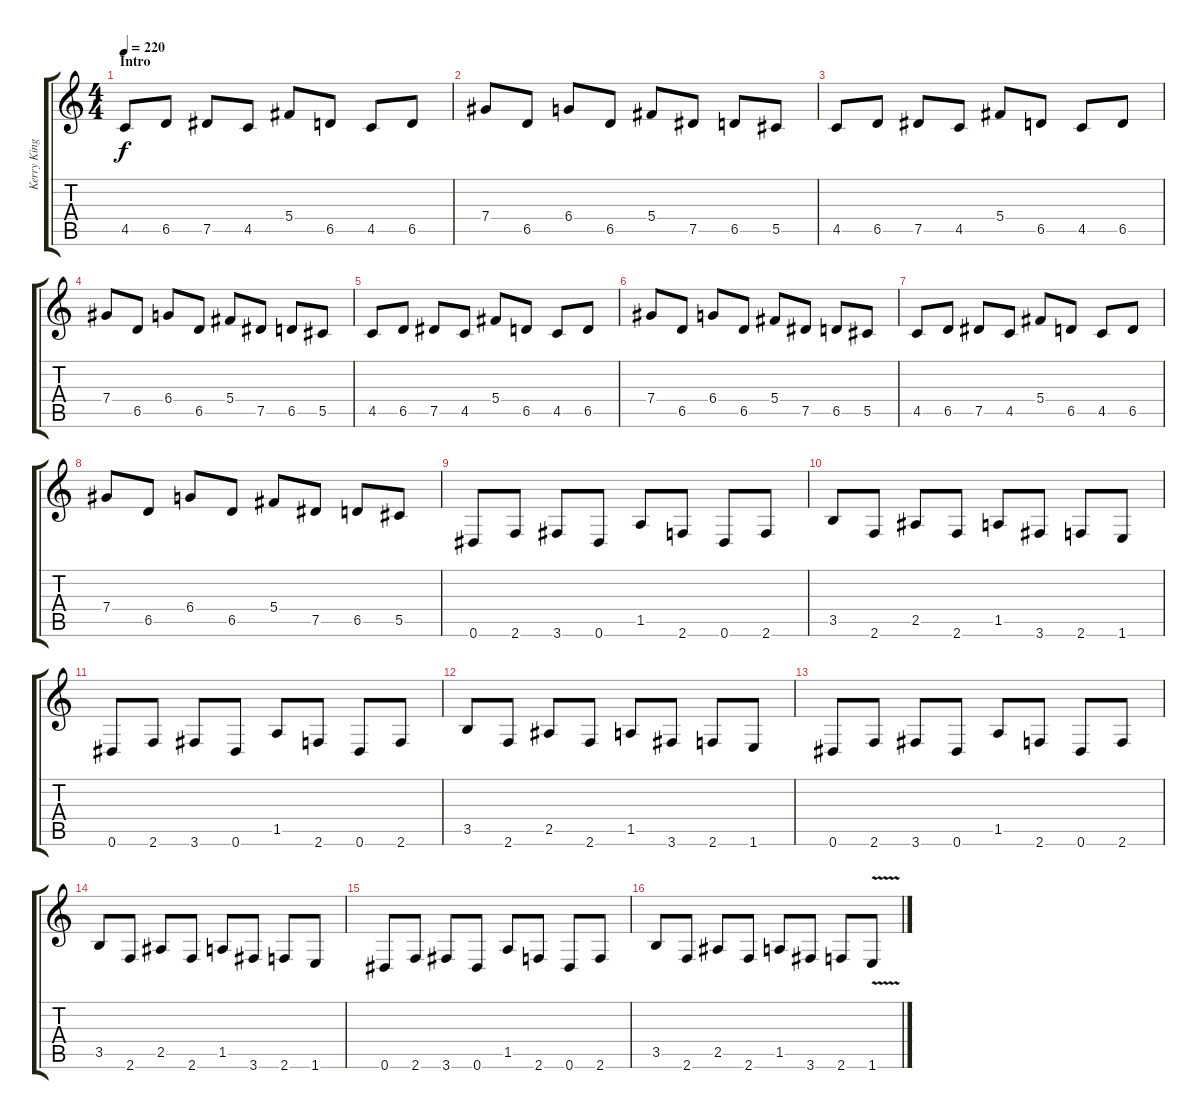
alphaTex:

\track ("Kerry King" "Kerry King") {instrument distortionguitar}
\staff {score tabs}
\tuning (Eb4 Bb3 Gb3 Db3 Ab2 Eb2) {hide}
\ts (4 4)
\section ("" "Intro")
\tempo 220
\clef g2
\ks c
4.5.8{dy f instrument distortionguitar} 6.5.8 7.5.8 4.5.8 5.4.8 6.5.8 4.5.8 6.5.8 |
7.4.8 6.5.8 6.4.8 6.5.8 5.4.8 7.5.8 6.5.8 5.5.8 |
4.5.8 6.5.8 7.5.8 4.5.8 5.4.8 6.5.8 4.5.8 6.5.8 |
7.4.8 6.5.8 6.4.8 6.5.8 5.4.8 7.5.8 6.5.8 5.5.8 |
4.5.8 6.5.8 7.5.8 4.5.8 5.4.8 6.5.8 4.5.8 6.5.8 |
7.4.8 6.5.8 6.4.8 6.5.8 5.4.8 7.5.8 6.5.8 5.5.8 |
4.5.8 6.5.8 7.5.8 4.5.8 5.4.8 6.5.8 4.5.8 6.5.8 |
7.4.8 6.5.8 6.4.8 6.5.8 5.4.8 7.5.8 6.5.8 5.5.8 |
0.6.8 2.6.8 3.6.8 0.6.8 1.5.8 2.6.8 0.6.8 2.6.8 |
3.5.8 2.6.8 2.5.8 2.6.8 1.5.8 3.6.8 2.6.8 1.6.8 |
0.6.8 2.6.8 3.6.8 0.6.8 1.5.8 2.6.8 0.6.8 2.6.8 |
3.5.8 2.6.8 2.5.8 2.6.8 1.5.8 3.6.8 2.6.8 1.6.8 |
0.6.8 2.6.8 3.6.8 0.6.8 1.5.8 2.6.8 0.6.8 2.6.8 |
3.5.8 2.6.8 2.5.8 2.6.8 1.5.8 3.6.8 2.6.8 1.6.8 |
0.6.8 2.6.8 3.6.8 0.6.8 1.5.8 2.6.8 0.6.8 2.6.8 |
3.5.8 2.6.8 2.5.8 2.6.8 1.5.8 3.6.8 2.6.8 1.6{v}.8
